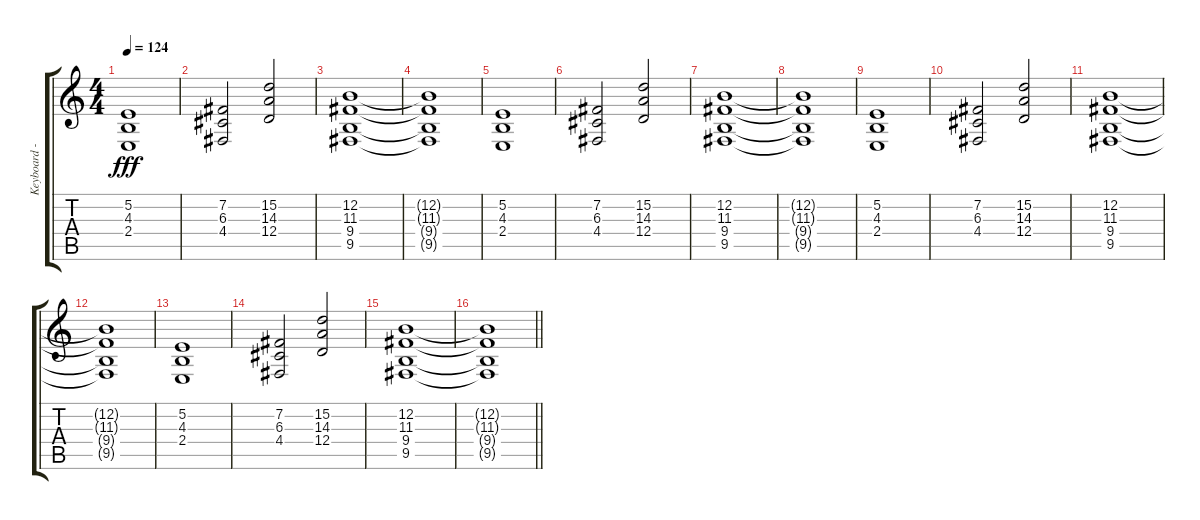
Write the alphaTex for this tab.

\track ("Keyboard - Str. Ensemble (Ctulhu)" "Keyboard -") {instrument stringensemble1}
\staff {score tabs}
\tuning (E4 B3 G3 D3 A2 E2) {hide}
\ts (4 4)
\tempo 124
\clef g2
\ks c
(5.2 4.3 2.4).1{dy fff} |
(7.2 6.3 4.4).2 (15.2 14.3 12.4).2 |
(12.2 11.3 9.4 9.5).1 |
(12.2{t} 11.3{t} 9.4{t} 9.5{t}).1 |
(5.2 4.3 2.4).1 |
(7.2 6.3 4.4).2 (15.2 14.3 12.4).2 |
(12.2 11.3 9.4 9.5).1 |
(12.2{t} 11.3{t} 9.4{t} 9.5{t}).1 |
(5.2 4.3 2.4).1 |
(7.2 6.3 4.4).2 (15.2 14.3 12.4).2 |
(12.2 11.3 9.4 9.5).1 |
(12.2{t} 11.3{t} 9.4{t} 9.5{t}).1 |
(5.2 4.3 2.4).1 |
(7.2 6.3 4.4).2 (15.2 14.3 12.4).2 |
(12.2 11.3 9.4 9.5).1 |
\barLineRight lightlight
(12.2{t} 11.3{t} 9.4{t} 9.5{t}).1
